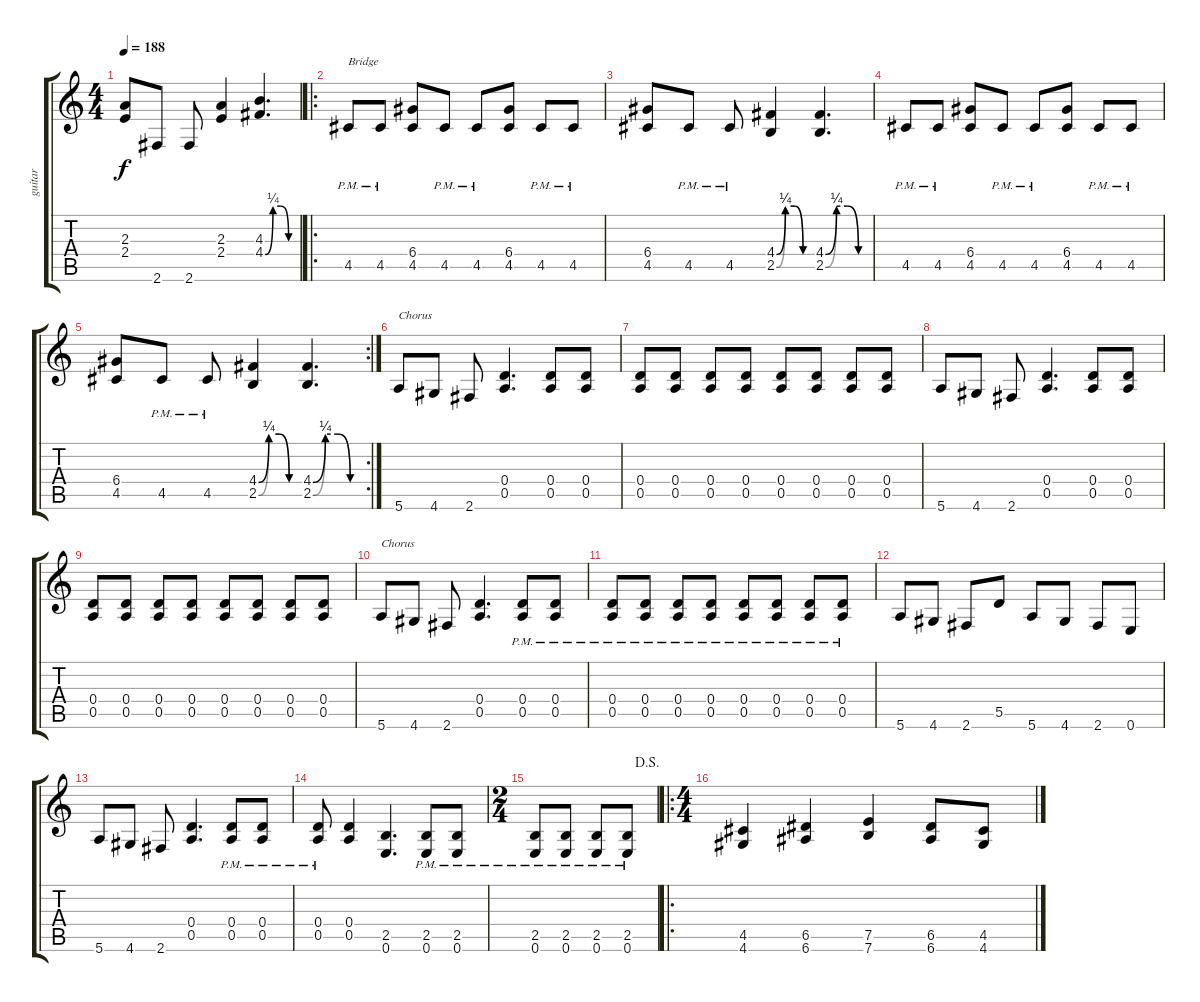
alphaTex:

\track ("guitar" "guitar") {instrument overdrivenguitar}
\staff {score tabs}
\tuning (E4 B3 G3 D3 A2 E2) {hide}
\ts (4 4)
\tempo 188
\clef g2
\ks c
(2.3 2.4).8{dy f} 2.6.8 2.6.8 (2.3 2.4).4 (4.3 4.4{be (custom 0 0 15 1 30 1 45 0 60 0)}).4{d} |
\ro
4.5{pm}.8{txt "Bridge"} 4.5{pm}.8 (6.4 4.5).8 4.5{pm}.8 4.5{pm}.8 (6.4 4.5).8 4.5{pm}.8 4.5{pm}.8 |
(6.4 4.5).8 4.5{pm}.8 4.5{pm}.8 (4.4{be (custom 0 0 15 1 30 1 45 0 60 0)} 2.5{be (custom 0 0 15 1 30 1 45 0 60 0)}).4 (4.4{be (custom 0 0 15 1 30 1 45 0 60 0)} 2.5{be (custom 0 0 15 1 30 1 45 0 60 0)}).4{d} |
4.5{pm}.8 4.5{pm}.8 (6.4 4.5).8 4.5{pm}.8 4.5{pm}.8 (6.4 4.5).8 4.5{pm}.8 4.5{pm}.8 |
\rc 2
(6.4 4.5).8 4.5{pm}.8 4.5{pm}.8 (4.4{be (custom 0 0 15 1 30 1 45 0 60 0)} 2.5{be (custom 0 0 15 1 30 1 45 0 60 0)}).4 (4.4{be (custom 0 0 15 1 30 1 45 0 60 0)} 2.5{be (custom 0 0 15 1 30 1 45 0 60 0)}).4{d} |
5.6.8{txt "Chorus"} 4.6.8 2.6.8 (0.4 0.5).4{d} (0.4 0.5).8 (0.4 0.5).8 |
(0.4 0.5).8 (0.4 0.5).8 (0.4 0.5).8 (0.4 0.5).8 (0.4 0.5).8 (0.4 0.5).8 (0.4 0.5).8 (0.4 0.5).8 |
5.6.8 4.6.8 2.6.8 (0.4 0.5).4{d} (0.4 0.5).8 (0.4 0.5).8 |
(0.4 0.5).8 (0.4 0.5).8 (0.4 0.5).8 (0.4 0.5).8 (0.4 0.5).8 (0.4 0.5).8 (0.4 0.5).8 (0.4 0.5).8 |
5.6.8{txt "Chorus"} 4.6.8 2.6.8 (0.4 0.5).4{d} (0.4{pm} 0.5{pm}).8 (0.4{pm} 0.5{pm}).8 |
(0.4{pm} 0.5{pm}).8 (0.4{pm} 0.5{pm}).8 (0.4{pm} 0.5{pm}).8 (0.4{pm} 0.5{pm}).8 (0.4{pm} 0.5{pm}).8 (0.4{pm} 0.5{pm}).8 (0.4{pm} 0.5{pm}).8 (0.4{pm} 0.5{pm}).8 |
5.6.8 4.6.8 2.6.8 5.5.8 5.6.8 4.6.8 2.6.8 0.6.8 |
5.6.8 4.6.8 2.6.8 (0.4 0.5).4{d} (0.4{pm} 0.5{pm}).8 (0.4{pm} 0.5{pm}).8 |
(0.4{pm} 0.5{pm}).8 (0.4 0.5).4 (2.5 0.6).4{d} (2.5{pm} 0.6).8 (2.5{pm} 0.6).8 |
\ts (2 4)
\jump dalsegno
(2.5{pm} 0.6).8 (2.5{pm} 0.6).8 (2.5{pm} 0.6).8 (2.5{pm} 0.6).8 |
\ro
\ts (4 4)
(4.5 4.6).4 (6.5 6.6).4 (7.5 7.6).4 (6.5 6.6).8 (4.5 4.6).8
